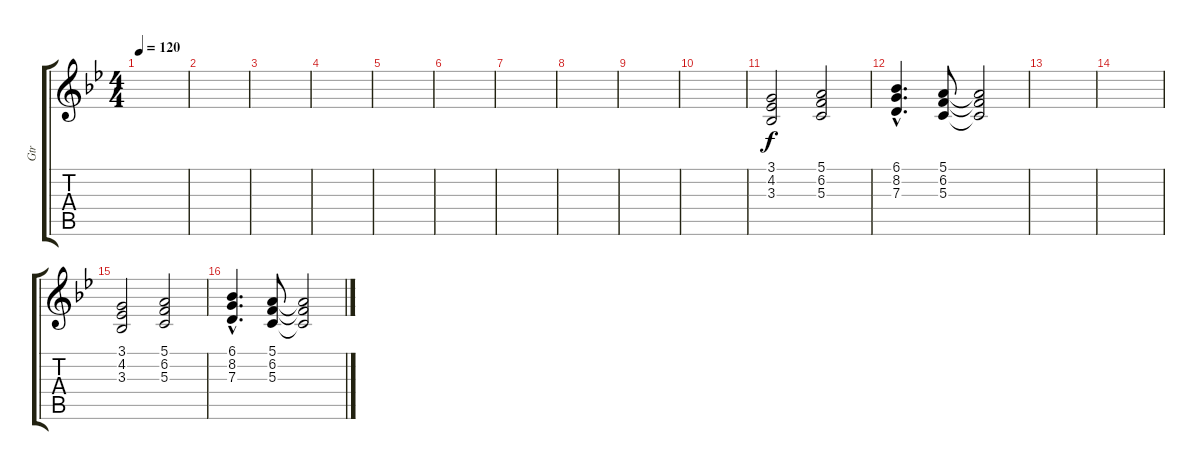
\track ("Gtr" "Gtr") {instrument lead1square}
\staff {score tabs}
\tuning (E4 B3 G3 D3 A2 E2) {hide}
\ts (4 4)
\tempo 120
\clef g2
\ks bb
|
|
|
|
|
|
|
|
|
|
(3.1 4.2 3.3).2 (5.1 6.2 5.3).2 |
(6.1{hac} 8.2{hac} 7.3{hac}).4{d} (5.1 6.2 5.3).8 (5.1{t} 6.2{t} 5.3{t}).2 |
|
|
(3.1 4.2 3.3).2 (5.1 6.2 5.3).2 |
(6.1{hac} 8.2{hac} 7.3{hac}).4{d} (5.1 6.2 5.3).8 (5.1{t} 6.2{t} 5.3{t}).2
